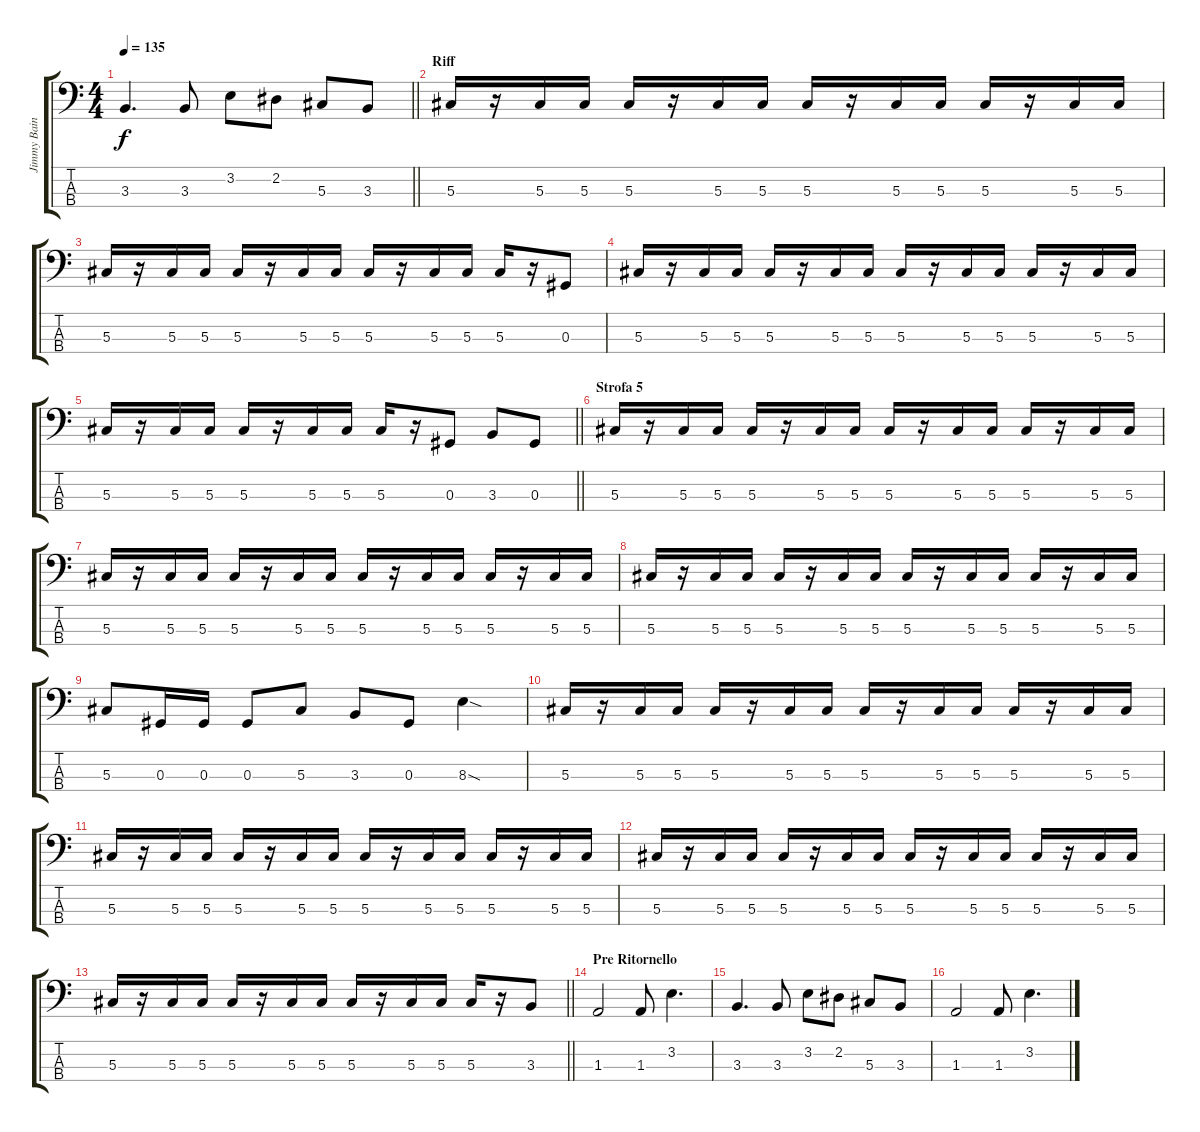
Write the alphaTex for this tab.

\track ("Jimmy Bain" "Jimmy Bain") {instrument electricbassfinger}
\staff {score tabs}
\tuning (Gb2 Db2 Ab1 Eb1) {hide}
\ts (4 4)
\tempo 135
\clef f4
\barLineRight lightlight
\ks c
3.3.4{d dy f} 3.3.8 3.2.8 2.2.8 5.3.8 3.3.8 |
\section ("" "Riff")
5.3.16 r.16 5.3.16 5.3.16 5.3.16 r.16 5.3.16 5.3.16 5.3.16 r.16 5.3.16 5.3.16 5.3.16 r.16 5.3.16 5.3.16 |
5.3.16 r.16 5.3.16 5.3.16 5.3.16 r.16 5.3.16 5.3.16 5.3.16 r.16 5.3.16 5.3.16 5.3.16 r.16 0.3.8 |
5.3.16 r.16 5.3.16 5.3.16 5.3.16 r.16 5.3.16 5.3.16 5.3.16 r.16 5.3.16 5.3.16 5.3.16 r.16 5.3.16 5.3.16 |
\barLineRight lightlight
5.3.16 r.16 5.3.16 5.3.16 5.3.16 r.16 5.3.16 5.3.16 5.3.16 r.16 0.3.8 3.3.8 0.3.8 |
\section ("" "Strofa 5")
5.3.16 r.16 5.3.16 5.3.16 5.3.16 r.16 5.3.16 5.3.16 5.3.16 r.16 5.3.16 5.3.16 5.3.16 r.16 5.3.16 5.3.16 |
5.3.16 r.16 5.3.16 5.3.16 5.3.16 r.16 5.3.16 5.3.16 5.3.16 r.16 5.3.16 5.3.16 5.3.16 r.16 5.3.16 5.3.16 |
5.3.16 r.16 5.3.16 5.3.16 5.3.16 r.16 5.3.16 5.3.16 5.3.16 r.16 5.3.16 5.3.16 5.3.16 r.16 5.3.16 5.3.16 |
5.3.8 0.3.16 0.3.16 0.3.8 5.3.8 3.3.8 0.3.8 8.3{sod}.4 |
5.3.16 r.16 5.3.16 5.3.16 5.3.16 r.16 5.3.16 5.3.16 5.3.16 r.16 5.3.16 5.3.16 5.3.16 r.16 5.3.16 5.3.16 |
5.3.16 r.16 5.3.16 5.3.16 5.3.16 r.16 5.3.16 5.3.16 5.3.16 r.16 5.3.16 5.3.16 5.3.16 r.16 5.3.16 5.3.16 |
5.3.16 r.16 5.3.16 5.3.16 5.3.16 r.16 5.3.16 5.3.16 5.3.16 r.16 5.3.16 5.3.16 5.3.16 r.16 5.3.16 5.3.16 |
\barLineRight lightlight
5.3.16 r.16 5.3.16 5.3.16 5.3.16 r.16 5.3.16 5.3.16 5.3.16 r.16 5.3.16 5.3.16 5.3.16 r.16 3.3.8 |
\section ("" "Pre Ritornello")
1.3.2 1.3.8 3.2.4{d} |
3.3.4{d} 3.3.8 3.2.8 2.2.8 5.3.8 3.3.8 |
1.3.2 1.3.8 3.2.4{d}
